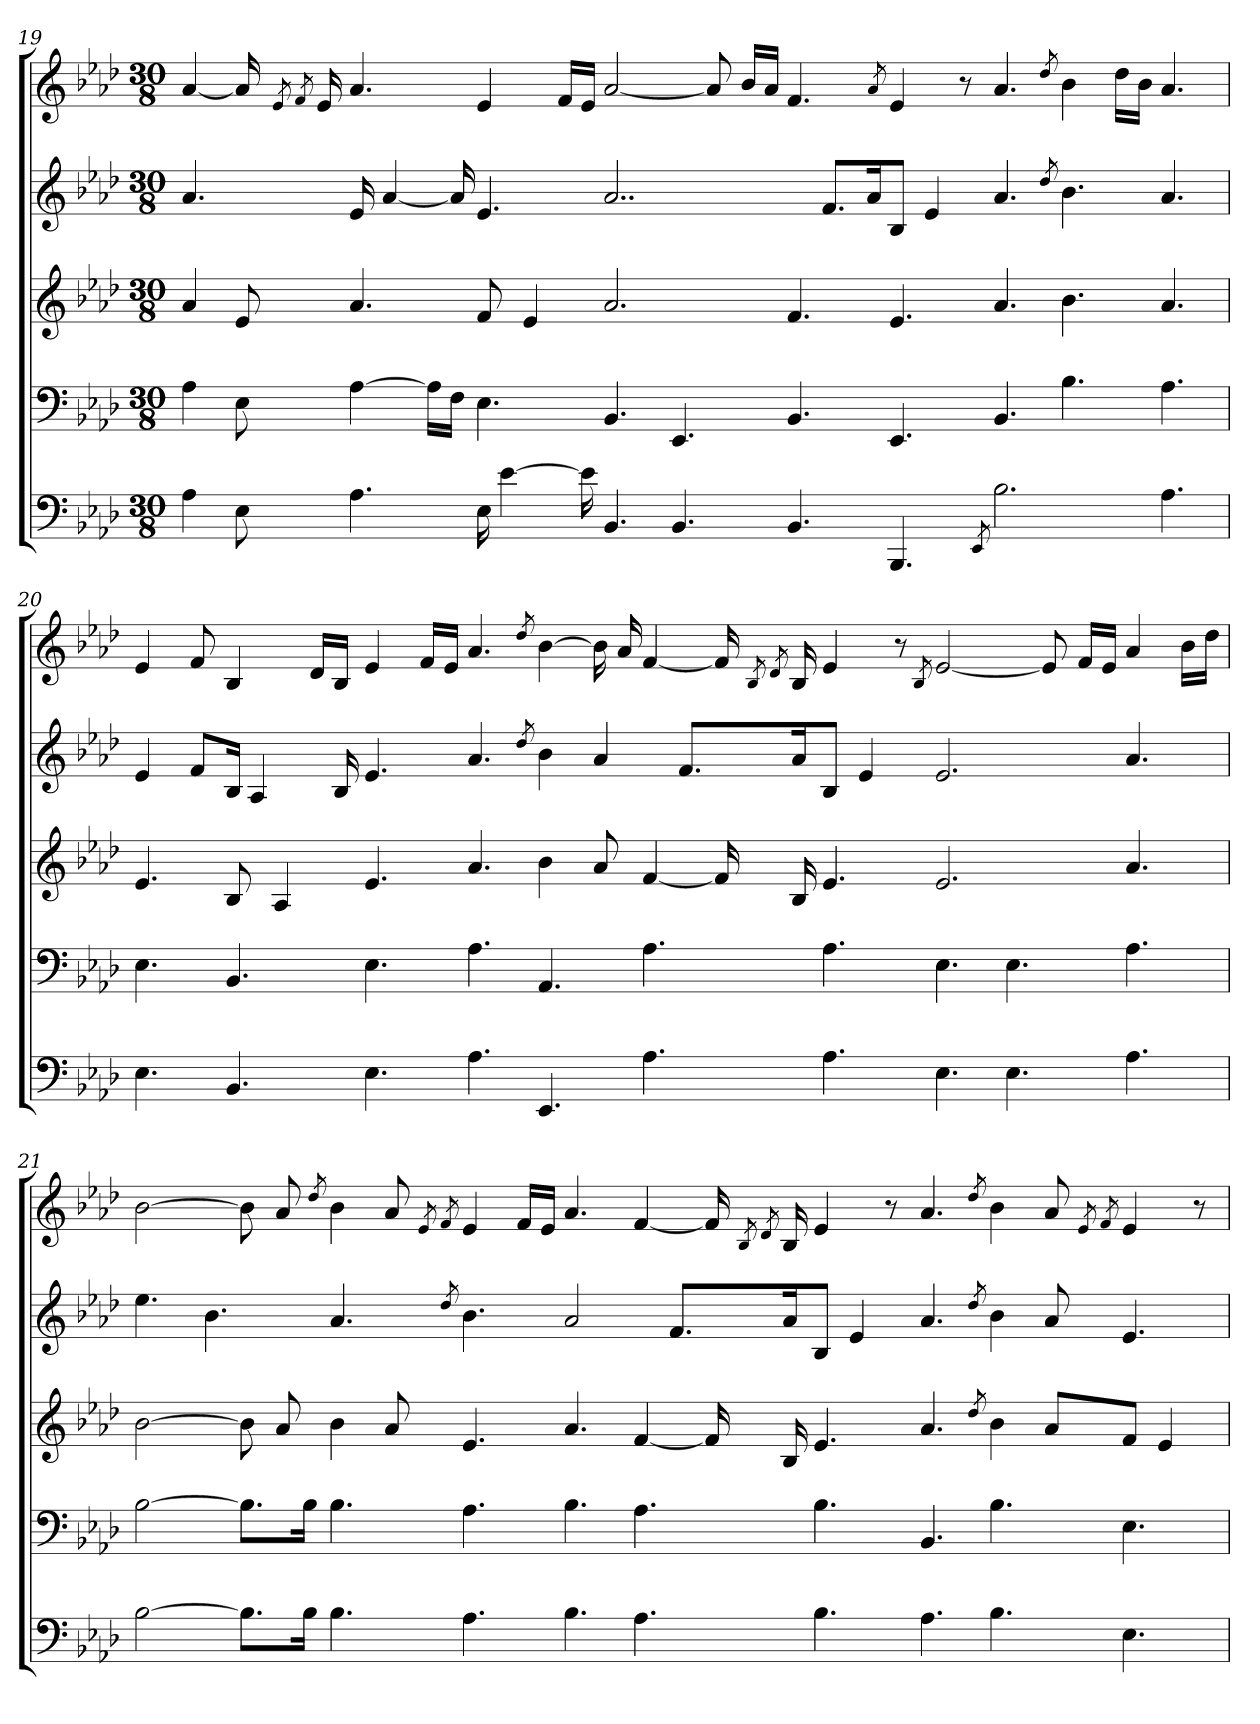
**kern	**kern	**kern	**kern	**kern
*part5	*part4	*part3	*part2	*part1
*staff5	*staff4	*staff3	*staff2	*staff1
*clefF4	*clefF4	*clefG2	*clefG2	*clefG2
*k[b-e-a-d-]	*k[b-e-a-d-]	*k[b-e-a-d-]	*k[b-e-a-d-]	*k[b-e-a-d-]
*M30/8	*M30/8	*M30/8	*M30/8	*M30/8
=19	=19	=19	=19	=19
4A-	4A-	4a-	4.a-	[4a-
8E-	8E-	8e-	.	16a-]
.	.	.	.	8qe-
.	.	.	.	8qf
.	.	.	.	16e-
4.A-	[4A-	4.a-	16e-	4.a-
.	.	.	[4a-	.
.	16A-\LL]	.	.	.
.	16F\JJ	.	16a-]	.
16E-	4.E-	8f	4.e-	4e-
[4e-	.	.	.	.
.	.	4e-	.	.
.	.	.	.	16f/LL
16e-]	.	.	.	16e-/JJ
4.BB-	4.BB-	2.a-	2..a-	[2a-
4.BB-	4.EE-	.	.	.
.	.	.	.	8a-]
.	.	.	.	16b-/LL
.	.	.	.	16a-/JJ
4.BB-	4.BB-	4.f	.	4.f
.	.	.	8.f/L	.
.	.	.	16a-/K	.
.	.	.	.	8qa-
4.BBB-	4.EE-	4.e-	8B-/J	4e-
.	.	.	4e-	.
.	.	.	.	8r
8qEE-	.	.	.	.
2.B-	4.BB-	4.a-	4.a-	4.a-
.	.	.	8qdd-	8qdd-
.	4.B-	4.b-	4.b-	4b-
.	.	.	.	16dd-\LL
.	.	.	.	16b-\JJ
4.A-	4.A-	4.a-	4.a-	4.a-
=20	=20	=20	=20	=20
4.E-	4.E-	4.e-	4e-	4e-
.	.	.	8f/L	8f
4.BB-	4.BB-	8B-	16B-/Jk	4B-
.	.	.	4A-	.
.	.	4A-	.	.
.	.	.	.	16d-/LL
.	.	.	16B-	16B-/JJ
4.E-	4.E-	4.e-	4.e-	4e-
.	.	.	.	16f/LL
.	.	.	.	16e-/JJ
4.A-	4.A-	4.a-	4.a-	4.a-
.	.	.	8qdd-	8qdd-
4.EE-	4.AA-	4b-	4b-	[4b-
.	.	8a-	4a-	16b-]
.	.	.	.	16a-
4.A-	4.A-	[4f	.	[4f
.	.	.	8.f/L	.
.	.	16f]	.	16f]
.	.	.	.	8qB-
.	.	.	.	8qd-
.	.	16B-	16a-/K	16B-
4.A-	4.A-	4.e-	8B-/J	4e-
.	.	.	4e-	.
.	.	.	.	8r
.	.	.	.	8qB-
4.E-	4.E-	2.e-	2.e-	[2e-
4.E-	4.E-	.	.	.
.	.	.	.	8e-]
.	.	.	.	16f/LL
.	.	.	.	16e-/JJ
4.A-	4.A-	4.a-	4.a-	4a-
.	.	.	.	16b-\LL
.	.	.	.	16dd-\JJ
=21	=21	=21	=21	=21
[2B-	[2B-	[2b-	4.ee-	[2b-
.	.	.	4.b-	.
8.B-\L]	8.B-\L]	8b-]	.	8b-]
.	.	8a-	.	8a-
16B-\Jk	16B-\Jk	.	.	.
.	.	.	.	8qdd-
4.B-	4.B-	4b-	4.a-	4b-
.	.	8a-	.	8a-
.	.	.	.	8qe-
.	.	.	8qdd-	8qf
4.A-	4.A-	4.e-	4.b-	4e-
.	.	.	.	16f/LL
.	.	.	.	16e-/JJ
4.B-	4.B-	4.a-	2a-	4.a-
4.A-	4.A-	[4f	.	[4f
.	.	.	8.f/L	.
.	.	16f]	.	16f]
.	.	.	.	8qB-
.	.	.	.	8qd-
.	.	16B-	16a-/K	16B-
4.B-	4.B-	4.e-	8B-/J	4e-
.	.	.	4e-	.
.	.	.	.	8r
4.A-	4.BB-	4.a-	4.a-	4.a-
.	.	8qdd-	8qdd-	8qdd-
4.B-	4.B-	4b-	4b-	4b-
.	.	8a-/L	8a-	8a-
.	.	.	.	8qe-
.	.	.	.	8qf
4.E-	4.E-	8f/J	4.e-	4e-
.	.	4e-	.	.
.	.	.	.	8r
=	=	=	=	=
*-	*-	*-	*-	*-
